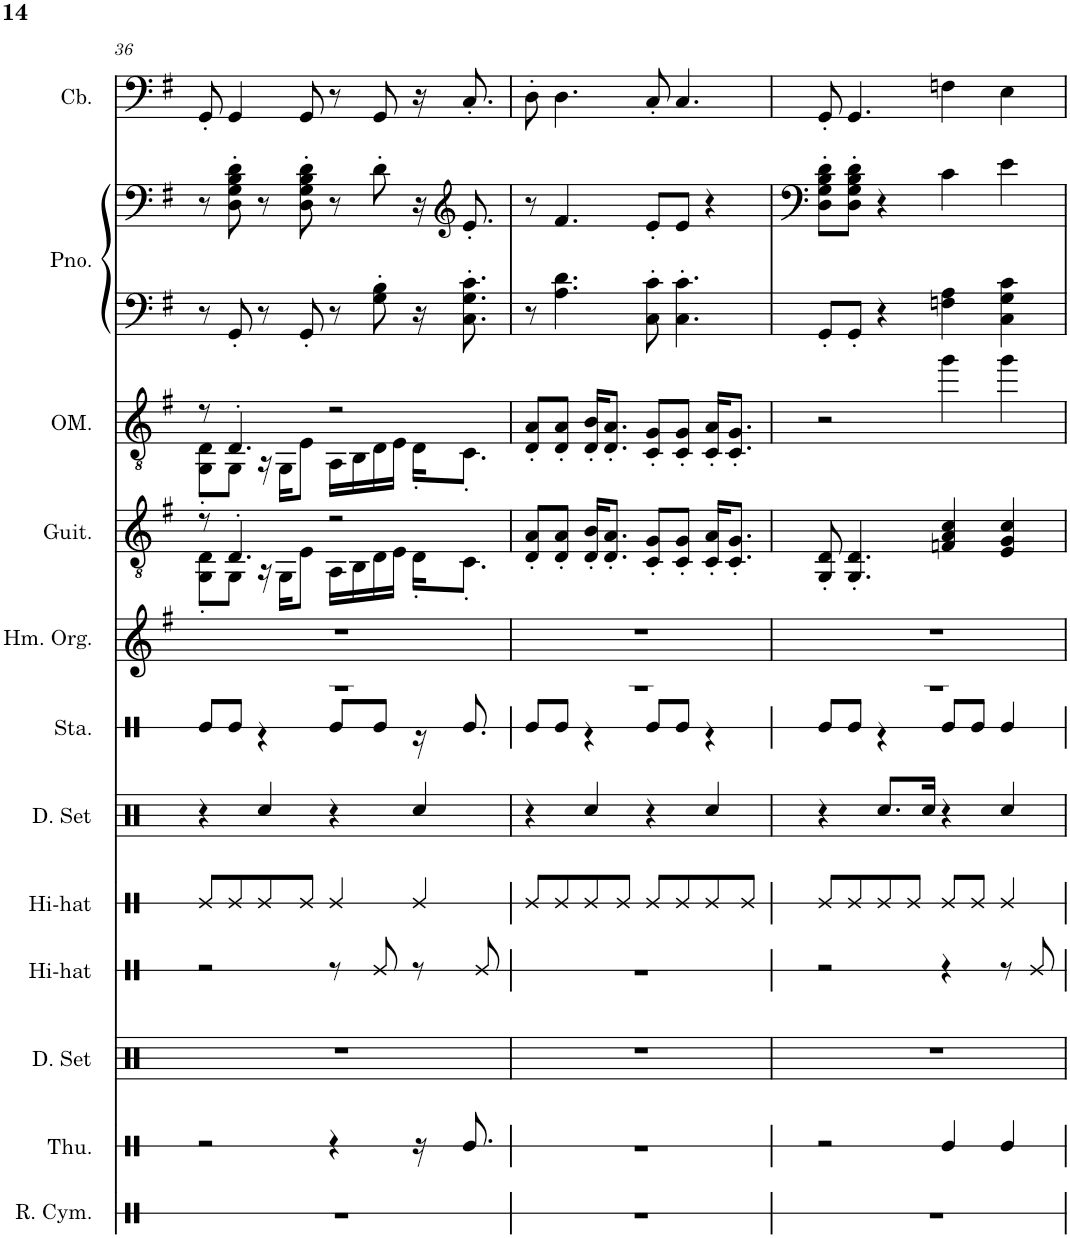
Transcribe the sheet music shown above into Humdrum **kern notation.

**kern	**kern	**kern	**kern	**kern	**kern	**kern	**kern	**kern	**kern	**kern	**kern	**kern
*part12	*part11	*part10	*part9	*part8	*part7	*part6	*part5	*part4	*part3	*part2	*part2	*part1
*staff13	*staff12	*staff11	*staff10	*staff9	*staff8	*staff7	*staff6	*staff5	*staff4	*staff3	*staff2	*staff1
*I"Ride Cymbal, RIDE CYMB	*I"Thundersheet, CRASH CYM	*I"Drumset, RIM SHOT	*I"Hi-hat, OPEN HIHA	*I"Hi-hat, CLOSED H.	*I"Drumset, SNARE DRU	*I"Stamp, BASS DRUM	*I"Hammond Organ, ORGAN 3	*I"Classical Guitar, NYLON GTR	*I"Octave Mandolin, STEEL GTR	*I"Piano, A.PIANO 2	*	*I"Contrabass, ACOU BASS
*I'R. Cym.	*I'Thu.	*I'D. Set	*I'Hi-hat	*I'Hi-hat	*I'D. Set	*I'Sta.	*I'Hm. Org.	*I'Guit.	*I'OM.	*I'Pno.	*	*I'Cb.
!!LO:PB:g=z
*clefX	*clefX	*clefX	*clefX	*clefX	*clefX	*clefX	*clefG2	*clefGv2	*clefGv2	*clefG2	*clefF4	*clefF4
*	*	*	*	*	*	*	*	*	*	*	*	*Trd7c12
*k[]	*k[]	*k[]	*k[]	*k[]	*k[]	*k[]	*k[f#]	*k[f#]	*k[f#]	*k[f#]	*k[f#]	*k[f#]
*M4/4	*M4/4	*M4/4	*M4/4	*M4/4	*M4/4	*M4/4	*M4/4	*M4/4	*M4/4	*M4/4	*M4/4	*M4/4
=36	=36	=36	=36	=36	=36	=36	=36	=36	=36	=36	=36	=36
*	*	*	*	*	*	*^	*	*^	*^	*	*	*
1r	2r	1r	2r	8Re/L	4r	1r	8Re/L	1r	8r	8GG\' 8D\'L	8r	8GG\' 8D\'L	8r	8r	8GG'/
.	.	.	.	8Re/	.	.	8Re/J	.	4.D'/	8GG\J	4.D'/	8GG\J	8GG'/	8D\' 8G\' 8B\' 8d\'	4GG/
.	.	.	.	8Re/	4Rcc/	.	4r	.	.	16r	.	16r	8r	8r	.
.	.	.	.	.	.	.	.	.	.	16GG\KL	.	16GG\KL	.	.	.
.	.	.	.	8Re/J	.	.	.	.	.	8E\J	.	8E\J	8GG'/	8D\' 8G\' 8B\' 8d\'	8GG/
.	4r	.	8r	4Re/	4r	.	8Re/L	.	2r	16AA\LL	2r	16AA\LL	8r	8r	8r
.	.	.	.	.	.	.	.	.	.	16BB\	.	16BB\	.	.	.
.	.	.	8Re/	.	.	.	8Re/J	.	.	16D\	.	16D\	8G\' 8B\'	8d'\	8GG/
.	.	.	.	.	.	.	.	.	.	16E\JJ	.	16E\JJ	.	.	.
.	16r	.	8r	4Re/	4Rcc/	.	16r	.	.	16D'\KL	.	16D'\KL	16r	16r	16r
*	*	*	*	*	*	*	*	*	*	*	*	*	*	*clefG2	*
.	8.Re/	.	.	.	.	.	8.Re/	.	.	8.C'\J	.	8.C'\J	8.C\' 8.G\' 8.c\'	8.e'/	8.C'/
.	.	.	8Re/	.	.	.	.	.	.	.	.	.	.	.	.
*	*	*	*	*	*	*	*	*	*v	*v	*	*	*	*	*
*	*	*	*	*	*	*	*	*	*	*v	*v	*	*	*
=37	=37	=37	=37	=37	=37	=37	=37	=37	=37	=37	=37	=37	=37
1r	1r	1r	1r	8Re/L	4r	1r	8Re/L	1r	8D/' 8A/'L	8D/' 8A/'L	8r	8r	8D'\
.	.	.	.	8Re/	.	.	8Re/J	.	8D/' 8A/'J	8D/' 8A/'J	4.A\ 4.d\	4.f#/	4.D\
.	.	.	.	8Re/	4Rcc/	.	4r	.	16D/' 16B/'KL	16D/' 16B/'KL	.	.	.
.	.	.	.	.	.	.	.	.	8.D/' 8.A/'J	8.D/' 8.A/'J	.	.	.
.	.	.	.	8Re/J	.	.	.	.	.	.	.	.	.
.	.	.	.	8Re/L	4r	.	8Re/L	.	8C/' 8G/'L	8C/' 8G/'L	8C\' 8c\'	8e'/L	8C'/
.	.	.	.	8Re/	.	.	8Re/J	.	8C/' 8G/'J	8C/' 8G/'J	4.C\' 4.c\'	8e/J	4.C/
.	.	.	.	8Re/	4Rcc/	.	4r	.	16C/' 16A/'KL	16C/' 16A/'KL	.	4r	.
.	.	.	.	.	.	.	.	.	8.C/' 8.G/'J	8.C/' 8.G/'J	.	.	.
.	.	.	.	8Re/J	.	.	.	.	.	.	.	.	.
=38	=38	=38	=38	=38	=38	=38	=38	=38	=38	=38	=38	=38	=38
1r	2r	1r	2r	8Re/L	4r	1r	8Re/L	1r	8GG/' 8D/'	2r	8GG'/L	8D\' 8G\' 8B\' 8d\'L	8GG'/
.	.	.	.	8Re/	.	.	8Re/J	.	4.GG/' 4.D/'	.	8GG'/J	8D\' 8G\' 8B\' 8d\'J	4.GG/
.	.	.	.	8Re/	8.Rcc/L	.	4r	.	.	.	4r	4r	.
.	.	.	.	8Re/J	.	.	.	.	.	.	.	.	.
.	.	.	.	.	16Rcc/Jk	.	.	.	.	.	.	.	.
.	4Re/	.	4r	8Re/L	4r	.	8Re/L	.	4Fn/ 4A/ 4c/	4gg\	4Fn\ 4A\	4c\	4Fn\
.	.	.	.	8Re/J	.	.	8Re/J	.	.	.	.	.	.
.	4Re/	.	8r	4Re/	4Rcc/	.	4Re/	.	4E/ 4G/ 4c/	4gg\	4C\ 4G\ 4c\	4e\	4E\
.	.	.	8Re/	.	.	.	.	.	.	.	.	.	.
*	*	*	*	*	*	*v	*v	*	*	*	*	*	*
=	=	=	=	=	=	=	=	=	=	=	=	=
*-	*-	*-	*-	*-	*-	*-	*-	*-	*-	*-	*-	*-
